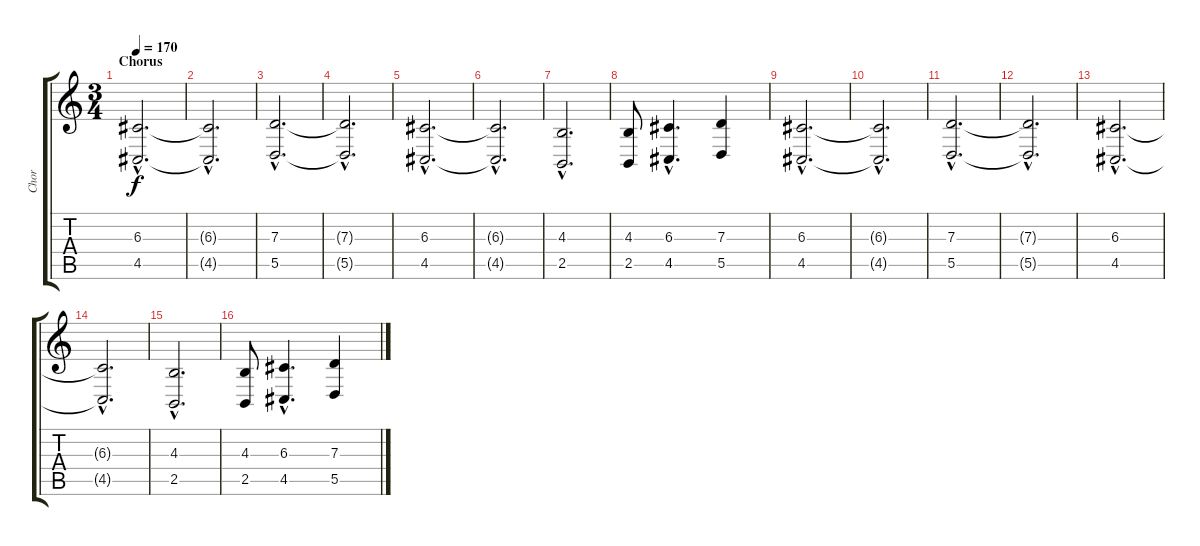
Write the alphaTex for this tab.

\track ("Chor" "Chor") {instrument pad4choir}
\staff {score tabs}
\tuning (E4 B3 G3 D3 A2 E2) {hide}
\ts (3 4)
\section ("" "Chorus")
\tempo 170
\clef g2
\ks c
(6.3{hac} 4.5{hac}).2{d dy f volume 7} |
(6.3{hac t} 4.5{hac t}).2{d} |
(7.3{hac} 5.5{hac}).2{d} |
(7.3{hac t} 5.5{hac t}).2{d} |
(6.3{hac} 4.5{hac}).2{d} |
(6.3{hac t} 4.5{hac t}).2{d} |
(4.3{hac} 2.5{hac}).2{d} |
(4.3 2.5).8 (6.3{hac} 4.5{hac}).4{d} (7.3 5.5).4 |
(6.3{hac} 4.5{hac}).2{d volume 7} |
(6.3{hac t} 4.5{hac t}).2{d} |
(7.3{hac} 5.5{hac}).2{d} |
(7.3{hac t} 5.5{hac t}).2{d} |
(6.3{hac} 4.5{hac}).2{d} |
(6.3{hac t} 4.5{hac t}).2{d} |
(4.3{hac} 2.5{hac}).2{d} |
(4.3 2.5).8 (6.3{hac} 4.5{hac}).4{d} (7.3 5.5).4
